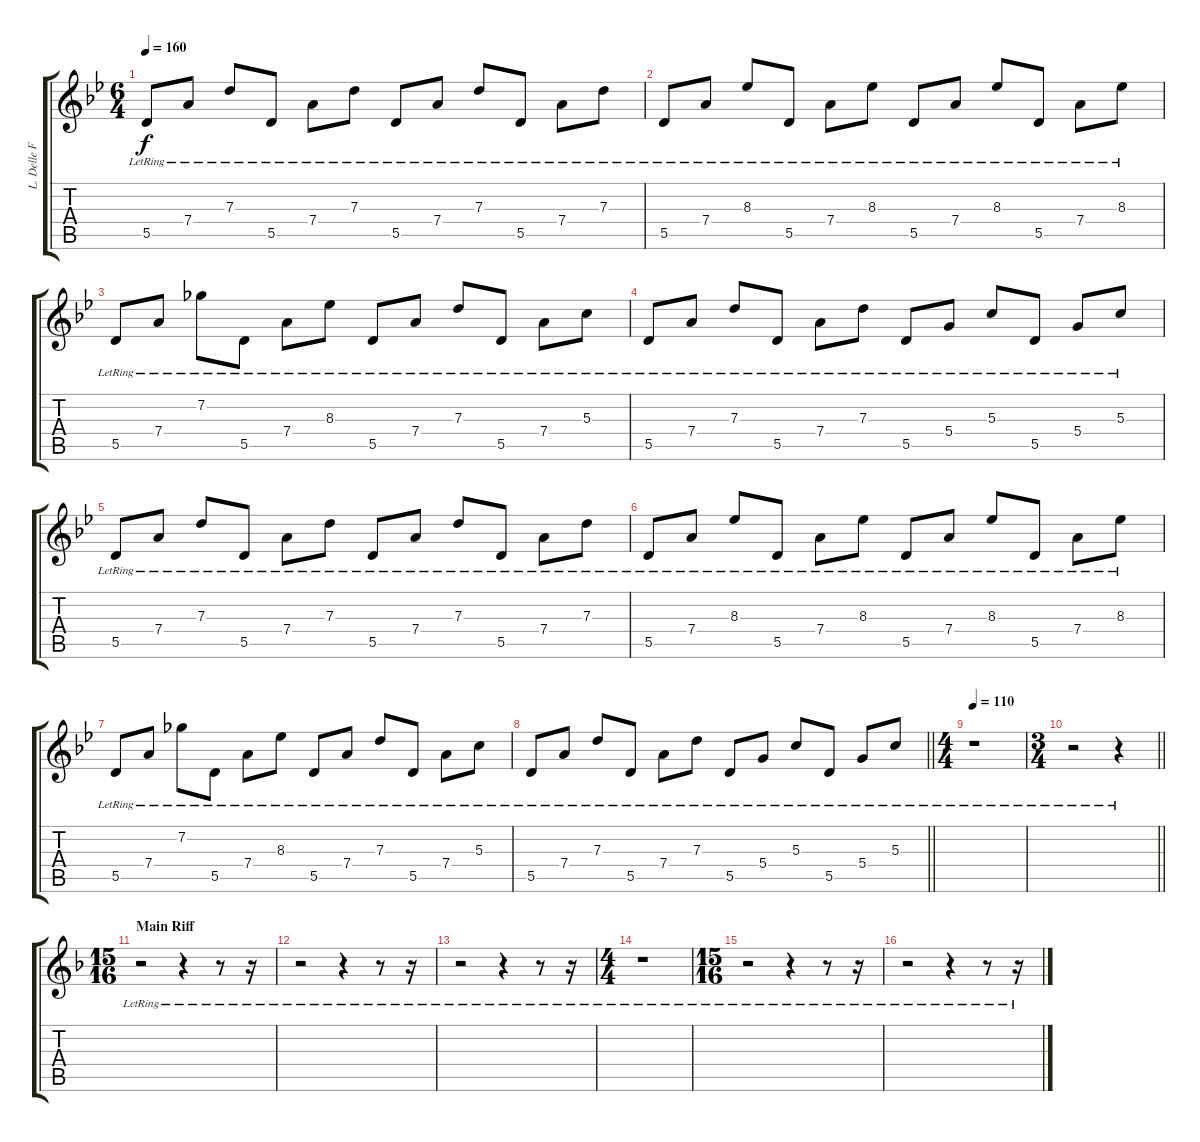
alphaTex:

\track ("L. Delle Fave (Clean Guitar R)" "L. Delle F") {instrument electricguitarclean}
\staff {score tabs}
\tuning (E4 B3 G3 D3 A2 E2) {hide}
\ts (6 4)
\tempo 160
\clef g2
\ks gminor
5.5{lr}.8{dy f} 7.4{lr}.8 7.3{lr}.8 5.5{lr}.8 7.4{lr}.8 7.3{lr}.8 5.5{lr}.8 7.4{lr}.8 7.3{lr}.8 5.5{lr}.8 7.4{lr}.8 7.3{lr}.8 |
5.5{lr}.8 7.4{lr}.8 8.3{lr}.8 5.5{lr}.8 7.4{lr}.8 8.3{lr}.8 5.5{lr}.8 7.4{lr}.8 8.3{lr}.8 5.5{lr}.8 7.4{lr}.8 8.3{lr}.8 |
5.5{lr}.8 7.4{lr}.8 7.2{lr}.8 5.5{lr}.8 7.4{lr}.8 8.3{lr}.8 5.5{lr}.8 7.4{lr}.8 7.3{lr}.8 5.5{lr}.8 7.4{lr}.8 5.3{lr}.8 |
5.5{lr}.8 7.4{lr}.8 7.3{lr}.8 5.5{lr}.8 7.4{lr}.8 7.3{lr}.8 5.5{lr}.8 5.4{lr}.8 5.3{lr}.8 5.5{lr}.8 5.4{lr}.8 5.3{lr}.8 |
5.5{lr}.8 7.4{lr}.8 7.3{lr}.8 5.5{lr}.8 7.4{lr}.8 7.3{lr}.8 5.5{lr}.8 7.4{lr}.8 7.3{lr}.8 5.5{lr}.8 7.4{lr}.8 7.3{lr}.8 |
5.5{lr}.8 7.4{lr}.8 8.3{lr}.8 5.5{lr}.8 7.4{lr}.8 8.3{lr}.8 5.5{lr}.8 7.4{lr}.8 8.3{lr}.8 5.5{lr}.8 7.4{lr}.8 8.3{lr}.8 |
5.5{lr}.8 7.4{lr}.8 7.2{lr}.8 5.5{lr}.8 7.4{lr}.8 8.3{lr}.8 5.5{lr}.8 7.4{lr}.8 7.3{lr}.8 5.5{lr}.8 7.4{lr}.8 5.3{lr}.8 |
\barLineRight lightlight
5.5{lr}.8 7.4{lr}.8 7.3{lr}.8 5.5{lr}.8 7.4{lr}.8 7.3{lr}.8 5.5{lr}.8 5.4{lr}.8 5.3{lr}.8 5.5{lr}.8 5.4{lr}.8 5.3{lr}.8 |
\ts (4 4)
\tempo 110
r.1 |
\ts (3 4)
\barLineRight lightlight
r.2 r.4 |
\ts (15 16)
\section ("" "Main Riff")
\ks dminor
r.2 r.4 r.8 r.16 |
r.2 r.4 r.8 r.16 |
r.2 r.4 r.8 r.16 |
\ts (4 4)
r.1 |
\ts (15 16)
r.2 r.4 r.8 r.16 |
r.2 r.4 r.8 r.16
